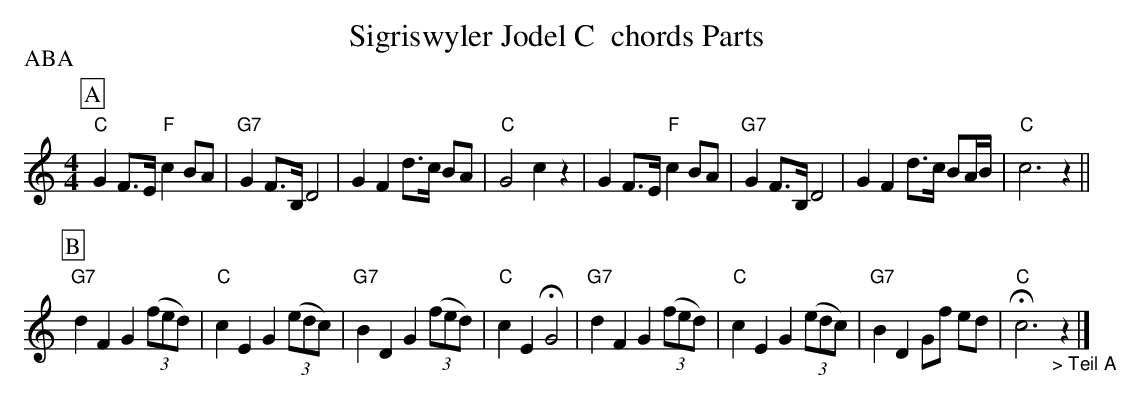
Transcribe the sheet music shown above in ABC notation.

X:1
T: Sigriswyler Jodel C  chords Parts
M:4/4
L:1/8
P:ABA
K:C %%MIDI gchordon
[P:A] "C"G2 F>E "F"c2 BA | "G7"G2 F>B, D4 | G2F2 d>c BA | "C"G4c2z2 |\
         G2 F>E "F"c2 BA | "G7"G2 F>B, D4 | G2F2 d>c BA/B/ | "C"c6z2 || [L:1/4]
[P:B] "G7"dFG ((3f/e/d/) | "C"cEG ((3e/d/c/) | "G7"BDG ((3f/e/d/) | "C"cEHG2 |\
      "G7"dFG ((3f/e/d/) | "C"cEG ((3e/d/c/) | "G7"BD G/f/ e/d/ | "C"Hc3"_> Teil A" z |]
